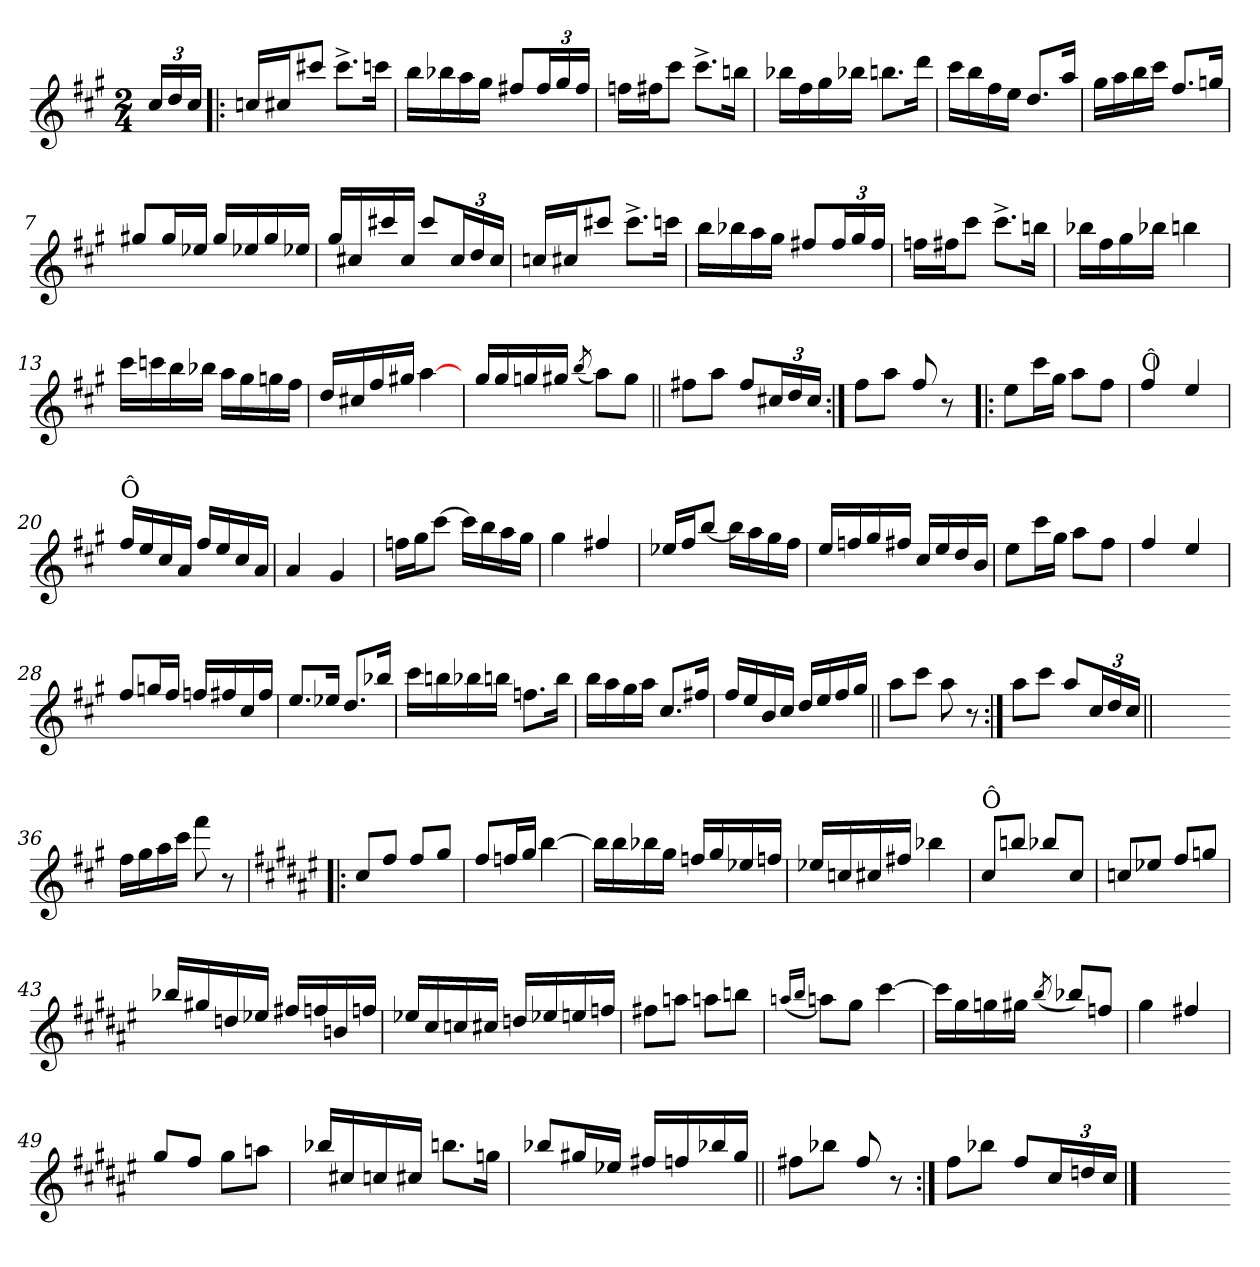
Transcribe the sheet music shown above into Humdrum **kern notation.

**kern
*part1
*staff1
*clefG2
*k[f#c#g#]
*A:
*M2/4
=
24cc#/LL
24dd/
24cc#/JJ
=1!|:
16ccn/LL
16cc#X/J
8ccc#X/J
8.ccc#^>\L
16cccn\Jk
=2
16bb\LL
16bb-X\
16aa\
16gg#\JJ
8ff#X/L
24ff#/L
24gg#/
24ff#/JJ
=3
16ffn\LL
16ff#X\J
8ccc#\J
8.ccc#^>\L
16bbn\Jk
=4
16bb-X\LL
16ff#\
16gg#\
16bb-X\JJ
8.bbn\L
16ddd\Jk
!!LO:LB:g=z
=5
16ccc#\LL
16bb\
16ff#\
16ee\JJ
8.dd/L
16aa/Jk
=6
16gg#\LL
16aa\
16bb\
16ccc#\JJ
8.ff#/L
16ggn/Jk
=7
8gg#X/L
16gg#/L
16ee-X/JJ
16gg#/LL
16ee-X/
16gg#/
16ee-X/JJ
=8
16gg#/LL
16cc#X/
16ccc#X/
16cc#/JJ
8ccc#/L
24cc#/L
24dd/
24cc#/JJ
!!LO:LB:g=z
=9
16ccn/LL
16cc#X/J
8ccc#X/J
8.ccc#^>\L
16cccn\Jk
=10
16bb\LL
16bb-X\
16aa\
16gg#\JJ
8ff#X/L
24ff#/L
24gg#/
24ff#/JJ
=11
16ffn\LL
16ff#X\J
8ccc#\J
8.ccc#^>\L
16bbn\Jk
=12
16bb-X\LL
16ff#\
16gg#\
16bb-X\JJ
4bbn\
!!LO:LB:g=z
=13
16ccc#\LL
16cccn\
16bb\
16bb-X\JJ
16aa\LL
16gg#\
16ggn\
16ff#\JJ
=14
16dd/LL
16cc#X/
16ff#/
16gg#X/JJ
[4aa\
=15
16gg#/LL
16gg#/
16ggn/
16gg#X/JJ
(<8qbb/
8aa\L)
8gg#\J
=16||
8ff#X\L
8aa\J
8ff#/L
24cc#X/L
24dd/
24cc#/JJ
!!LO:LB:g=z
=17:|!
8ff#\L
8aa\J
8ff#/
8r
=18!|:
8ee\L
16ccc#\L
16gg#\JJ
8aa\L
8ff#\J
=19
!LO:TX:a:t=Ô
4ff#/
4ee/
=20
!LO:TX:a:t=Ô
16ff#/LL
16ee/
16cc#/
16a/JJ
16ff#/LL
16ee/
16cc#/
16a/JJ
!!LO:LB:g=z
=21
4a/
4g#/
=22
16ffn\LL
16gg#\J
[8ccc#\J
16ccc#\LL]
16bb\
16aa\
16gg#\JJ
=23
4gg#\
4ff#X/
=24
16ee-X/LL
16ff#/J
[8bb/J
16bb\LL]
16aa\
16gg#\
16ff#\JJ
!!LO:LB:g=z
=25
16ee/LL
16ffn/
16gg#/
16ff#X/JJ
16cc#/LL
16ee/
16dd/
16b/JJ
=26
8ee\L
16ccc#\L
16gg#\JJ
8aa\L
8ff#\J
=27
4ff#/
4ee/
=28
8ff#/L
16ggn/L
16ff#/JJ
16ffn/LL
16ff#X/
16cc#/
16ff#/JJ
!!LO:LB:g=z
=29
8.ee/L
16ee-X/Jk
8.dd/L
16bb-X/Jk
=30
16ccc#\LL
16bbn\
16bb-X\
16bbn\JJ
8.ffn\L
16bb\Jk
=31
16bb\LL
16aa\
16gg#\
16aa\JJ
8.cc#/L
16ff#X/Jk
=32
16ff#/LL
16ee/
16b/
16cc#/JJ
16dd/LL
16ee/
16ff#/
16gg#/JJ
!!LO:LB:g=z
=33||
8aa\L
8ccc#\J
8aa\
8r
=34:|!
8aa\L
8ccc#\J
8aa/L
24cc#/L
24dd/
24cc#/JJ
=35||
2ryy
!!LO:PB:g=z
=36-
16ff#\LL
16gg#\
16aa\
16ccc#\JJ
8fff#\
8r
=37!|:
*k[f#c#g#d#a#e#]
*F#:
8cc#/L
8ff#/J
8ff#/L
8gg#/J
=38
8ff#/L
16ffn/L
16gg#/JJ
[4bb\
=39
16bb\LL]
16bb\
16bb-X\
16gg#\JJ
16ffn/LL
16gg#/
16ee-X/
16ffn/JJ
!!LO:LB:g=z
=40
16ee-X/LL
16ccn/
16cc#X/
16ff#X/JJ
4bb-X\
=41
!LO:TX:a:t=Ô
8cc#/L
8bbn/J
8bb-X/L
8cc#/J
=42
8ccn/L
8ee-X/J
8ff#/L
8ggn/J
=43
16bb-X/LL
16gg#X/
16ddn/
16ee-X/JJ
16ff#X/LL
16ffn/
16bn/
16ffn/JJ
!!LO:LB:g=z
=44
16ee-X/LL
16cc#/
16ccn/
16cc#X/JJ
16ddn/LL
16ee-X/
16een/
16ffn/JJ
=45
8ff#X\L
8aan\J
8aan\L
8bbn\J
=46
(<16qaan/LL
16qbb/JJ
8aan\L)
8gg#\J
[4ccc#\
=47
16ccc#\LL]
16gg#\
16ggn\
16gg#X\JJ
(<8qbb/
8bb-X/L)
8ffn/J
!!LO:LB:g=z
=48
4gg#\
4ff#X/
=49
8gg#/L
8ff#/J
8gg#\L
8aan\J
=50
16bb-X/LL
16cc#X/
16ccn/
16cc#X/JJ
8.bbn\L
16ggn\Jk
=51
8bb-X/L
16gg#X/L
16ee-X/JJ
16ff#X/LL
16ffn/
16bb-X/
16gg#/JJ
!!LO:LB:g=z
=52||
8ff#X\L
8bb-X\J
8ff#/
8r
=53:|!
8ff#\L
8bb-X\J
8ff#/L
24cc#/L
24ddn/
24cc#/JJ
==54
2ryy
=-
*-
